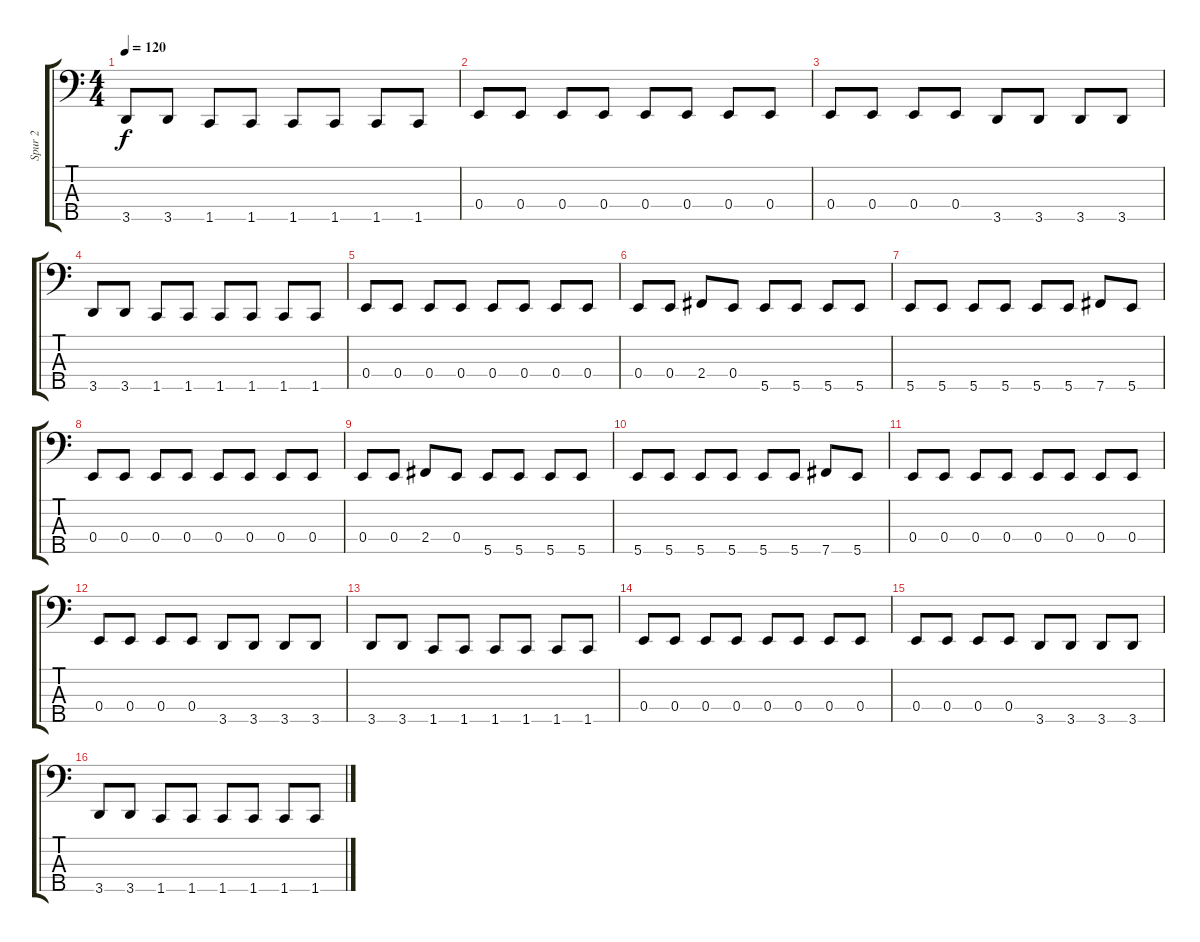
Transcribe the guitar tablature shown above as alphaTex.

\track ("Spur 2" "Spur 2") {instrument electricbasspick}
\staff {score tabs}
\tuning (G2 D2 A1 E1 B0) {hide}
\ts (4 4)
\tempo 120
\clef f4
\ks c
3.5.8{dy f} 3.5.8 1.5.8 1.5.8 1.5.8 1.5.8 1.5.8 1.5.8 |
0.4.8 0.4.8 0.4.8 0.4.8 0.4.8 0.4.8 0.4.8 0.4.8 |
0.4.8 0.4.8 0.4.8 0.4.8 3.5.8 3.5.8 3.5.8 3.5.8 |
3.5.8 3.5.8 1.5.8 1.5.8 1.5.8 1.5.8 1.5.8 1.5.8 |
0.4.8 0.4.8 0.4.8 0.4.8 0.4.8 0.4.8 0.4.8 0.4.8 |
0.4.8 0.4.8 2.4.8 0.4.8 5.5.8 5.5.8 5.5.8 5.5.8 |
5.5.8 5.5.8 5.5.8 5.5.8 5.5.8 5.5.8 7.5.8 5.5.8 |
0.4.8 0.4.8 0.4.8 0.4.8 0.4.8 0.4.8 0.4.8 0.4.8 |
0.4.8 0.4.8 2.4.8 0.4.8 5.5.8 5.5.8 5.5.8 5.5.8 |
5.5.8 5.5.8 5.5.8 5.5.8 5.5.8 5.5.8 7.5.8 5.5.8 |
0.4.8 0.4.8 0.4.8 0.4.8 0.4.8 0.4.8 0.4.8 0.4.8 |
0.4.8 0.4.8 0.4.8 0.4.8 3.5.8 3.5.8 3.5.8 3.5.8 |
3.5.8 3.5.8 1.5.8 1.5.8 1.5.8 1.5.8 1.5.8 1.5.8 |
0.4.8 0.4.8 0.4.8 0.4.8 0.4.8 0.4.8 0.4.8 0.4.8 |
0.4.8 0.4.8 0.4.8 0.4.8 3.5.8 3.5.8 3.5.8 3.5.8 |
3.5.8 3.5.8 1.5.8 1.5.8 1.5.8 1.5.8 1.5.8 1.5.8
